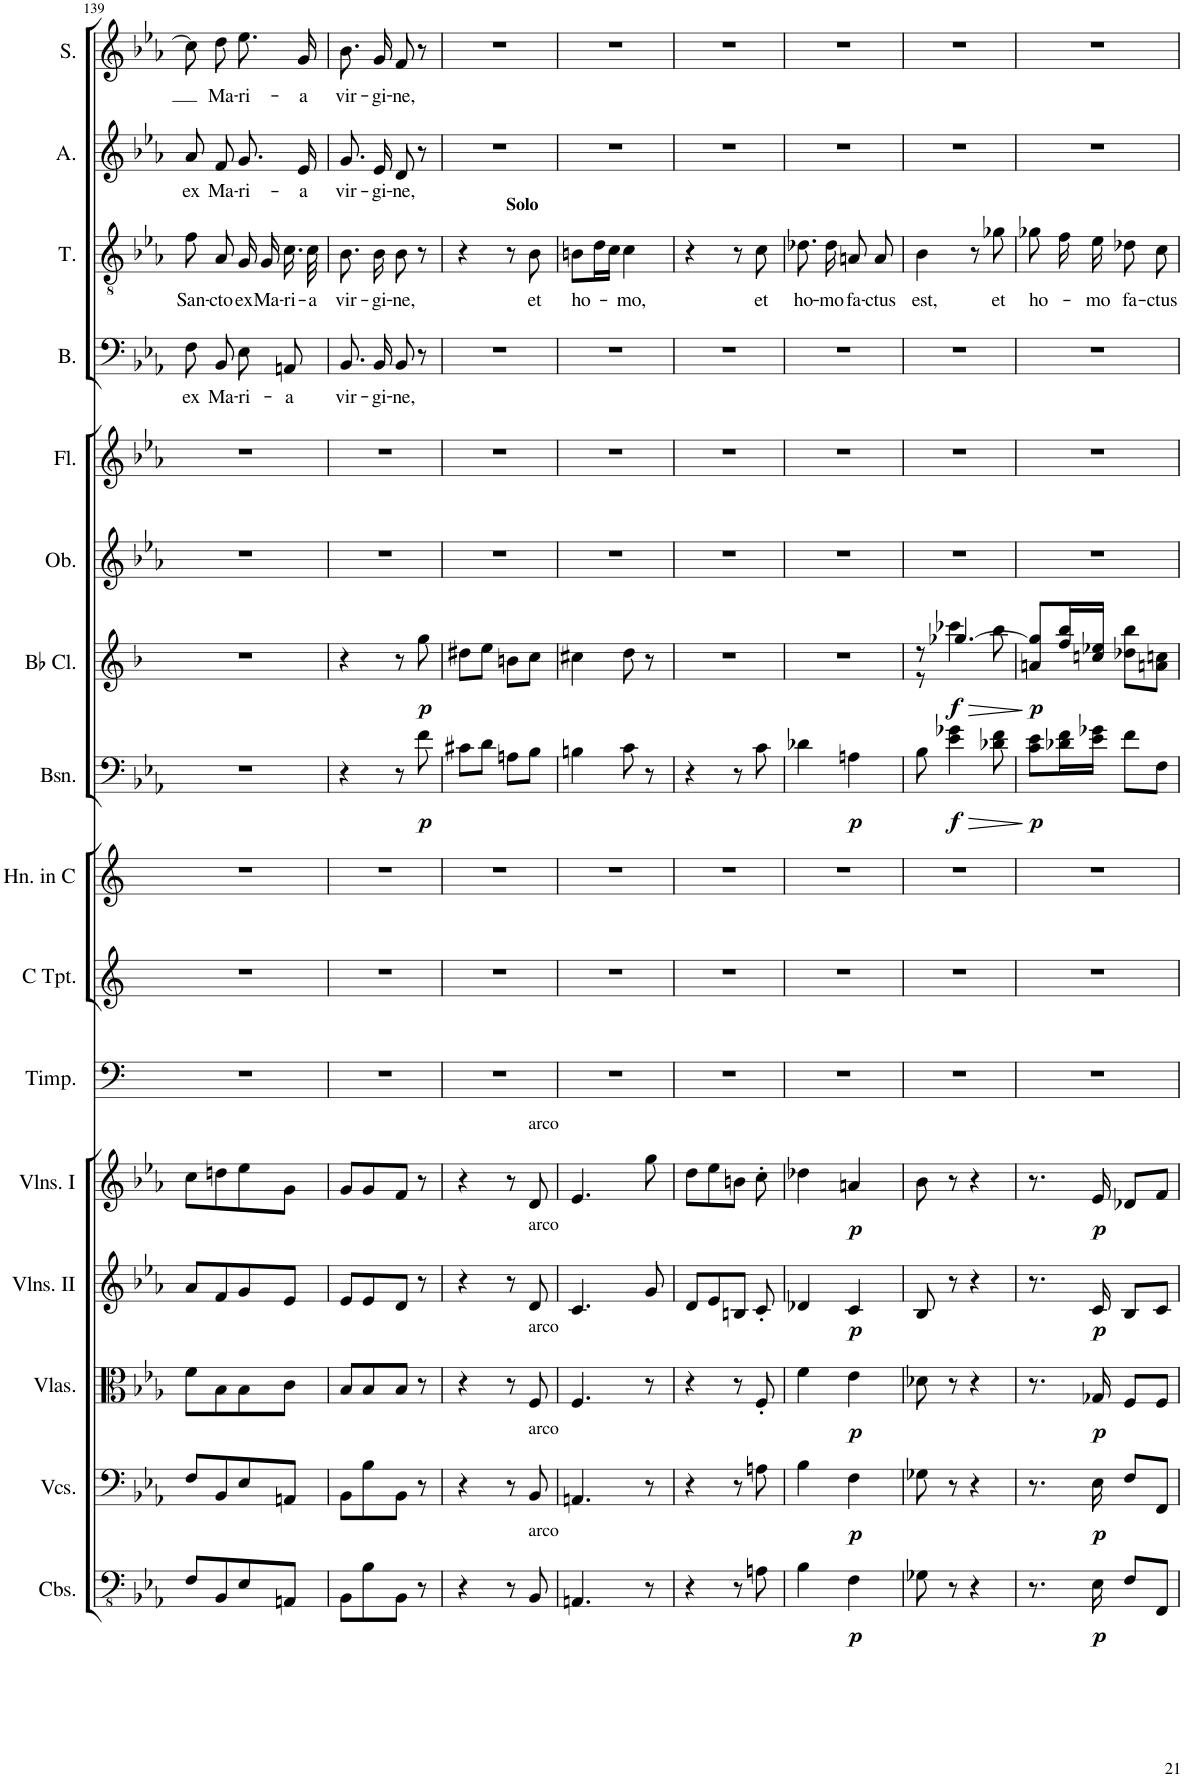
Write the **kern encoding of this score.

**kern	**dynam	**kern	**dynam	**kern	**dynam	**kern	**dynam	**kern	**dynam	**kern	**kern	**kern	**kern	**dynam	**kern	**dynam	**kern	**kern	**kern	**text	**kern	**text	**kern	**text	**kern	**text
*part16	*part16	*part15	*part15	*part14	*part14	*part13	*part13	*part12	*part12	*part11	*part10	*part9	*part8	*part8	*part7	*part7	*part6	*part5	*part4	*part4	*part3	*part3	*part2	*part2	*part1	*part1
*staff16	*staff16	*staff15	*staff15	*staff14	*staff14	*staff13	*staff13	*staff12	*staff12	*staff11	*staff10	*staff9	*staff8	*staff8	*staff7	*staff7	*staff6	*staff5	*staff4	*staff4	*staff3	*staff3	*staff2	*staff2	*staff1	*staff1
*I"Contrabasses	*	*I"Violoncellos	*	*I"Violas	*	*I"Violins II	*	*I"Violins I	*	*I"Timpani	*I"C Trumpet	*I"Horn in C	*I"Bassoon	*	*I"C Clarinet	*	*I"Oboe	*I"Flute	*I"Bass	*	*I"Tenor	*	*I"Alto	*	*I"Soprano	*
*I'Cbs.	*	*I'Vcs.	*	*I'Vlas.	*	*I'Vlns. II	*	*I'Vlns. I	*	*I'Timp.	*I'C Tpt.	*I'Hn. in C	*I'Bsn.	*	*I'C Cl.	*	*I'Ob.	*I'Fl.	*I'B.	*	*I'T.	*	*I'A.	*	*I'S.	*
!!LO:PB:g=z
*clefFv4	*	*clefF4	*	*clefC3	*	*clefG2	*	*clefG2	*	*clefF4	*clefG2	*clefG2	*clefF4	*	*clefG2	*	*clefG2	*clefG2	*clefF4	*	*clefGv2	*	*clefG2	*	*clefG2	*
*	*	*	*	*	*	*	*	*	*	*	*	*Trd4c7	*	*	*Trd1c2	*	*	*	*	*	*	*	*	*	*	*
*k[b-e-a-]	*	*k[b-e-a-]	*	*k[b-e-a-]	*	*k[b-e-a-]	*	*k[b-e-a-]	*	*k[]	*k[]	*k[]	*k[b-e-a-]	*	*k[b-]	*	*k[b-e-a-]	*k[b-e-a-]	*k[b-e-a-]	*	*k[b-e-a-]	*	*k[b-e-a-]	*	*k[b-e-a-]	*
*M2/4	*	*M2/4	*	*M2/4	*	*M2/4	*	*M2/4	*	*M2/4	*M2/4	*M2/4	*M2/4	*	*M2/4	*	*M2/4	*M2/4	*M2/4	*	*M2/4	*	*M2/4	*	*M2/4	*
=139	=139	=139	=139	=139	=139	=139	=139	=139	=139	=139	=139	=139	=139	=139	=139	=139	=139	=139	=139	=139	=139	=139	=139	=139	=139	=139
!	!	!	!	!	!	!	!	!	!	!	!	!	!	!	!	!	!	!	!	!LO:LY:b	!	!LO:LY:b	!	!LO:LY:b	!	!
8FF/L	.	8F/L	.	8f\L	.	8a-/L	.	8cc\L	.	2r	2r	2r	2r	.	2r	.	2r	2r	8F\L	ex	8f\	San-	8a-/L	ex	8cc\L]	.
!	!	!	!	!	!	!	!	!	!	!	!	!	!	!	!	!	!	!	!	!LO:LY:b	!	!LO:LY:b	!	!LO:LY:b	!	!LO:LY:b
8BBB-/	.	8BB-/	.	8B-\	.	8f/	.	8ddn\	.	.	.	.	.	.	.	.	.	.	8BB-\J	Ma-	8A-/	-cto	8f/J	Ma-	8dd\J	Ma-
!	!	!	!	!	!	!	!	!	!	!	!	!	!	!	!	!	!	!	!	!LO:LY:b	!	!LO:LY:b	!	!LO:LY:b	!	!LO:LY:b
8EE-/	.	8E-/	.	8B-\	.	8g/	.	8ee-\	.	.	.	.	.	.	.	.	.	.	8E-/L	-ri-	16G/	ex	8.g/L	-ri-	8.ee-\L	-ri-
!	!	!	!	!	!	!	!	!	!	!	!	!	!	!	!	!	!	!	!	!	!	!LO:LY:b	!	!	!	!
.	.	.	.	.	.	.	.	.	.	.	.	.	.	.	.	.	.	.	.	.	16G/	Ma-	.	.	.	.
!	!	!	!	!	!	!	!	!	!	!	!	!	!	!	!	!	!	!	!	!LO:LY:b	!	!LO:LY:b	!	!	!	!
8AAAn/J	.	8AAn/J	.	8c\J	.	8e-/J	.	8g\J	.	.	.	.	.	.	.	.	.	.	8AAn/J	-a	16.c\	-ri-	.	.	.	.
!	!	!	!	!	!	!	!	!	!	!	!	!	!	!	!	!	!	!	!	!	!	!	!	!LO:LY:b	!	!LO:LY:b
.	.	.	.	.	.	.	.	.	.	.	.	.	.	.	.	.	.	.	.	.	.	.	16e-/Jk	-a	16g\Jk	-a
!	!	!	!	!	!	!	!	!	!	!	!	!	!	!	!	!	!	!	!	!	!	!LO:LY:b	!	!	!	!
.	.	.	.	.	.	.	.	.	.	.	.	.	.	.	.	.	.	.	.	.	32c\	-a	.	.	.	.
=140	=140	=140	=140	=140	=140	=140	=140	=140	=140	=140	=140	=140	=140	=140	=140	=140	=140	=140	=140	=140	=140	=140	=140	=140	=140	=140
!	!	!	!	!	!	!	!	!	!	!	!	!	!	!	!	!	!	!	!	!LO:LY:b	!	!LO:LY:b	!	!LO:LY:b	!	!LO:LY:b
8BBB-\L	.	8BB-\L	.	8B-/L	.	8e-/L	.	8g/L	.	2r	2r	2r	4r	.	4r	.	2r	2r	8.BB-/L	vir-	8.B-\	vir-	8.g/L	vir-	8.b-/L	vir-
8BB-\	.	8B-\	.	8B-/	.	8e-/	.	8g/	.	.	.	.	.	.	.	.	.	.	.	.	.	.	.	.	.	.
!	!	!	!	!	!	!	!	!	!	!	!	!	!	!	!	!	!	!	!	!LO:LY:b	!	!LO:LY:b	!	!LO:LY:b	!	!LO:LY:b
.	.	.	.	.	.	.	.	.	.	.	.	.	.	.	.	.	.	.	16BB-/Jk	-gi-	16B-\	-gi-	16e-/Jk	-gi-	16g/Jk	-gi-
!	!	!	!	!	!	!	!	!	!	!	!	!	!	!	!	!	!	!	!	!LO:LY:b	!	!LO:LY:b	!	!LO:LY:b	!	!LO:LY:b
8BBB-\J	.	8BB-\J	.	8B-/J	.	8d/J	.	8f/J	.	.	.	.	8r	.	8r	.	.	.	8BB-/	-ne,	8B-\	-ne,	8d/	-ne,	8f/	-ne,
!	!	!	!	!	!	!	!	!	!	!	!	!	!	!LO:DY:b	!	!LO:DY:b	!	!	!	!	!	!	!	!	!	!
8r	.	8r	.	8r	.	8r	.	8r	.	.	.	.	8f\	p	8gg\	p	.	.	8r	.	8r	.	8r	.	8r	.
=141	=141	=141	=141	=141	=141	=141	=141	=141	=141	=141	=141	=141	=141	=141	=141	=141	=141	=141	=141	=141	=141	=141	=141	=141	=141	=141
4r	.	4r	.	4r	.	4r	.	4r	.	2r	2r	2r	8c#X\L	.	8dd#X\L	.	2r	2r	2r	.	4r	.	2r	.	2r	.
.	.	.	.	.	.	.	.	.	.	.	.	.	8d\J	.	8ee\J	.	.	.	.	.	.	.	.	.	.	.
8r	.	8r	.	8r	.	8r	.	8r	.	.	.	.	8An\L	.	8bn\L	.	.	.	.	.	8r	.	.	.	.	.
!	!	!	!	!	!	!	!	!	!	!	!	!	!	!	!	!	!	!	!	!	!LO:TX:a:B:t=Solo	!	!	!	!	!
!	!	!	!	!	!	!	!	!LO:TX:a:t=arco	!	!	!	!	!	!	!	!	!	!	!	!	!	!	!	!	!	!
!	!	!	!	!	!	!LO:TX:a:t=arco	!	!	!	!	!	!	!	!	!	!	!	!	!	!	!	!	!	!	!	!
!	!	!	!	!LO:TX:a:t=arco	!	!	!	!	!	!	!	!	!	!	!	!	!	!	!	!	!	!	!	!	!	!
!	!	!LO:TX:a:t=arco	!	!	!	!	!	!	!	!	!	!	!	!	!	!	!	!	!	!	!	!	!	!	!	!
!LO:TX:a:t=arco	!	!	!	!	!	!	!	!	!	!	!	!	!	!	!	!	!	!	!	!	!	!	!	!	!	!
!	!	!	!	!	!	!	!	!	!	!	!	!	!	!	!	!	!	!	!	!	!	!LO:LY:b	!	!	!	!
8BBB-/	.	8BB-/	.	8F/	.	8d/	.	8d/	.	.	.	.	8B-\J	.	8cc\J	.	.	.	.	.	8B-\	et	.	.	.	.
=142	=142	=142	=142	=142	=142	=142	=142	=142	=142	=142	=142	=142	=142	=142	=142	=142	=142	=142	=142	=142	=142	=142	=142	=142	=142	=142
!	!	!	!	!	!	!	!	!	!	!	!	!	!	!	!	!	!	!	!	!	!	!LO:LY:b	!	!	!	!
4.AAAn/	.	4.AAn/	.	4.F/	.	4.c/	.	4.e-/	.	2r	2r	2r	4Bn\	.	4cc#X\	.	2r	2r	2r	.	8Bn\L	ho-	2r	.	2r	.
.	.	.	.	.	.	.	.	.	.	.	.	.	.	.	.	.	.	.	.	.	16d\L	.	.	.	.	.
.	.	.	.	.	.	.	.	.	.	.	.	.	.	.	.	.	.	.	.	.	16c\JJ	.	.	.	.	.
!	!	!	!	!	!	!	!	!	!	!	!	!	!	!	!	!	!	!	!	!	!	!LO:LY:b	!	!	!	!
.	.	.	.	.	.	.	.	.	.	.	.	.	8c\	.	8dd\	.	.	.	.	.	4c\	-mo,	.	.	.	.
8r	.	8r	.	8r	.	8g/	.	8gg\	.	.	.	.	8r	.	8r	.	.	.	.	.	.	.	.	.	.	.
=143	=143	=143	=143	=143	=143	=143	=143	=143	=143	=143	=143	=143	=143	=143	=143	=143	=143	=143	=143	=143	=143	=143	=143	=143	=143	=143
4r	.	4r	.	4r	.	8d/L	.	8dd\L	.	2r	2r	2r	4r	.	2r	.	2r	2r	2r	.	4r	.	2r	.	2r	.
.	.	.	.	.	.	8e-/	.	8ee-\	.	.	.	.	.	.	.	.	.	.	.	.	.	.	.	.	.	.
8r	.	8r	.	8r	.	8Bn/J	.	8bn\J	.	.	.	.	8r	.	.	.	.	.	.	.	8r	.	.	.	.	.
!	!	!	!	!	!	!	!	!	!	!	!	!	!	!	!	!	!	!	!	!	!	!LO:LY:b	!	!	!	!
8AAn\	.	8An\	.	8F'/	.	8c'/	.	8cc'\	.	.	.	.	8c\	.	.	.	.	.	.	.	8c\	et	.	.	.	.
=144	=144	=144	=144	=144	=144	=144	=144	=144	=144	=144	=144	=144	=144	=144	=144	=144	=144	=144	=144	=144	=144	=144	=144	=144	=144	=144
!	!	!	!	!	!	!	!	!	!	!	!	!	!	!	!	!	!	!	!	!	!	!LO:LY:b	!	!	!	!
4BB-\	.	4B-\	.	4f\	.	4d-X/	.	4dd-X\	.	2r	2r	2r	4d-X\	.	2r	.	2r	2r	2r	.	8.d-X\	ho-	2r	.	2r	.
!	!	!	!	!	!	!	!	!	!	!	!	!	!	!	!	!	!	!	!	!	!	!LO:LY:b	!	!	!	!
.	.	.	.	.	.	.	.	.	.	.	.	.	.	.	.	.	.	.	.	.	16d-\	-mo	.	.	.	.
!	!LO:DY:b	!	!LO:DY:b	!	!LO:DY:b	!	!LO:DY:b	!	!LO:DY:b	!	!	!	!	!LO:DY:b	!	!	!	!	!	!	!	!LO:LY:b	!	!	!	!
4FF\	p	4F\	p	4e-\	p	4c/	p	4an/	p	.	.	.	4An\	p	.	.	.	.	.	.	8An/	fa-	.	.	.	.
!	!	!	!	!	!	!	!	!	!	!	!	!	!	!	!	!	!	!	!	!	!	!LO:LY:b	!	!	!	!
.	.	.	.	.	.	.	.	.	.	.	.	.	.	.	.	.	.	.	.	.	8A/	-ctus	.	.	.	.
=145	=145	=145	=145	=145	=145	=145	=145	=145	=145	=145	=145	=145	=145	=145	=145	=145	=145	=145	=145	=145	=145	=145	=145	=145	=145	=145
*	*	*	*	*	*	*	*	*	*	*	*	*	*	*	*^	*	*	*	*	*	*	*	*	*	*	*
!	!	!	!	!	!	!	!	!	!	!	!	!	!	!	!	!	!	!	!	!	!	!	!LO:LY:b	!	!	!	!
8GG-X\	.	8G-X\	.	8d-X\	.	8B-/	.	8b-\	.	2r	2r	2r	8B-\	.	8r	8r	.	2r	2r	2r	.	4B-\	est,	2r	.	2r	.
!	!	!	!	!	!	!	!	!	!	!	!	!	!	!LO:HP:b	!	!	!LO:HP:b	!	!	!	!	!	!	!	!	!	!
!	!	!	!	!	!	!	!	!	!	!	!	!	!	!LO:DY:n=1:b	!	!	!LO:DY:n=1:b	!	!	!	!	!	!	!	!	!	!
8r	.	8r	.	8r	.	8r	.	8r	.	.	.	.	4e-\ 4g-X\	> f	[4.gg-X/	4cc-X\	> f	.	.	.	.	.	.	.	.	.	.
4r	.	4r	.	4r	.	4r	.	4r	.	.	.	.	.	.	.	.	.	.	.	.	.	8r	.	.	.	.	.
!	!	!	!	!	!	!	!	!	!	!	!	!	!	!	!	!	!	!	!	!	!	!	!LO:LY:b	!	!	!	!
.	.	.	.	.	.	.	.	.	.	.	.	.	8d-X\ 8f\	.	.	8bb-\	.	.	.	.	.	8g-X\	et	.	.	.	.
*	*	*	*	*	*	*	*	*	*	*	*	*	*	*	*v	*v	*	*	*	*	*	*	*	*	*	*	*
.	.	.	.	.	.	.	.	.	.	.	.	.	.	]	.	]	.	.	.	.	.	.	.	.	.	.
=146	=146	=146	=146	=146	=146	=146	=146	=146	=146	=146	=146	=146	=146	=146	=146	=146	=146	=146	=146	=146	=146	=146	=146	=146	=146	=146
!	!	!	!	!	!	!	!	!	!	!	!	!	!	!LO:DY:b	!	!LO:DY:b	!	!	!	!	!	!LO:LY:b	!	!	!	!
8.r	.	8.r	.	8.r	.	8.r	.	8.r	.	2r	2r	2r	8c\ 8e-\L	p	8an/ 8gg-/]L	p	2r	2r	2r	.	8g-X\	ho-	2r	.	2r	.
.	.	.	.	.	.	.	.	.	.	.	.	.	16d-X\ 16f\L	.	16ff/ 16bb-/L	.	.	.	.	.	16f\	.	.	.	.	.
!	!LO:DY:b	!	!LO:DY:b	!	!LO:DY:b	!	!LO:DY:b	!	!LO:DY:b	!	!	!	!	!	!	!	!	!	!	!	!	!LO:LY:b	!	!	!	!
16EE-\	p	16E-\	p	16G-X/	p	16c/	p	16e-/	p	.	.	.	16e-\ 16g-X\JJ	.	16ccn/ 16ee-X/JJ	.	.	.	.	.	16e-\	-mo	.	.	.	.
!	!	!	!	!	!	!	!	!	!	!	!	!	!	!	!	!	!	!	!	!	!	!LO:LY:b	!	!	!	!
8FF/L	.	8F/L	.	8F/L	.	8B-/L	.	8d-X/L	.	.	.	.	8f\L	.	8dd-X\ 8bb-\L	.	.	.	.	.	8d-X\	fa-	.	.	.	.
!	!	!	!	!	!	!	!	!	!	!	!	!	!	!	!	!	!	!	!	!	!	!LO:LY:b	!	!	!	!
8FFF/J	.	8FF/J	.	8F/J	.	8c/J	.	8f/J	.	.	.	.	8F\J	.	8an\ 8ccn\J	.	.	.	.	.	8c\	-ctus	.	.	.	.
=	=	=	=	=	=	=	=	=	=	=	=	=	=	=	=	=	=	=	=	=	=	=	=	=	=	=
*-	*-	*-	*-	*-	*-	*-	*-	*-	*-	*-	*-	*-	*-	*-	*-	*-	*-	*-	*-	*-	*-	*-	*-	*-	*-	*-
